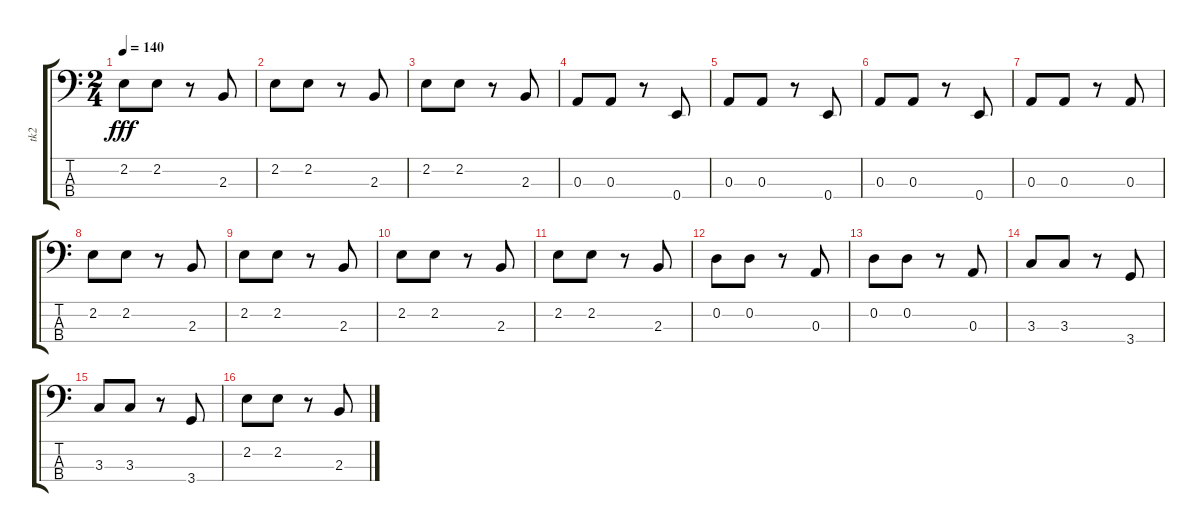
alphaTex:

\track ("tk2" "tk2") {instrument electricbassfinger}
\staff {score tabs}
\tuning (G2 D2 A1 E1) {hide}
\ts (2 4)
\tempo 140
\clef f4
\ks c
2.2.8{dy fff} 2.2.8 r.8 2.3.8 |
2.2.8 2.2.8 r.8 2.3.8 |
2.2.8 2.2.8 r.8 2.3.8 |
0.3.8 0.3.8 r.8 0.4.8 |
0.3.8 0.3.8 r.8 0.4.8 |
0.3.8 0.3.8 r.8 0.4.8 |
0.3.8 0.3.8 r.8 0.3.8 |
2.2.8 2.2.8 r.8 2.3.8 |
2.2.8 2.2.8 r.8 2.3.8 |
2.2.8 2.2.8 r.8 2.3.8 |
2.2.8 2.2.8 r.8 2.3.8 |
0.2.8 0.2.8 r.8 0.3.8 |
0.2.8 0.2.8 r.8 0.3.8 |
3.3.8 3.3.8 r.8 3.4.8 |
3.3.8 3.3.8 r.8 3.4.8 |
2.2.8 2.2.8 r.8 2.3.8
